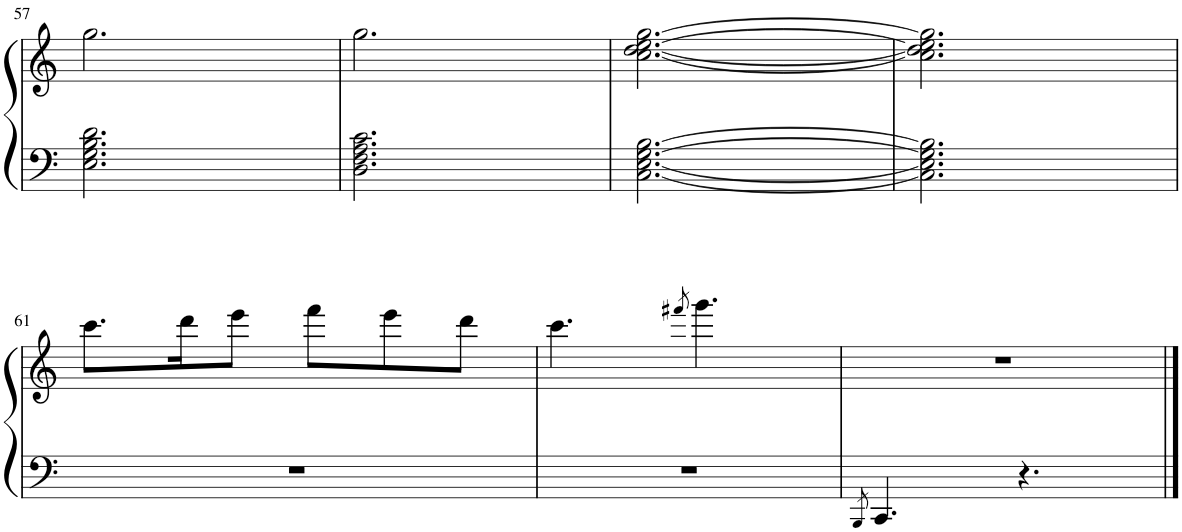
**kern	**kern
*part1	*part1
*staff2	*staff1
*I"Piano	*
*I'Pno.	*
!!LO:PB:g=z
*clefF4	*clefG2
*k[]	*k[]
*M6/8	*M6/8
=57	=57
2.E\ 2.G\ 2.B\ 2.d\	2.gg\
=58	=58
2.D\ 2.F\ 2.A\ 2.c\	2.gg\
=59	=59
[2.C\ [2.E\ [2.G\ [2.B\	[2.cc\ [2.dd\ [2.ee\ [2.gg\
=60	=60
2.C\] 2.E\] 2.G\] 2.B\]	2.cc\] 2.dd\] 2.ee\] 2.gg\]
!!LO:LB:g=z
=61	=61
2.r	8.ccc\L
.	16ddd\K
.	8eee\J
.	8fff\L
.	8eee\
.	8ddd\J
=62	=62
2.r	4.ccc\
.	8qfff#X/
.	4.ggg\
=63	=63
8qBBB/	.
4.CC/	2.r
4.r	.
==	==
*-	*-
